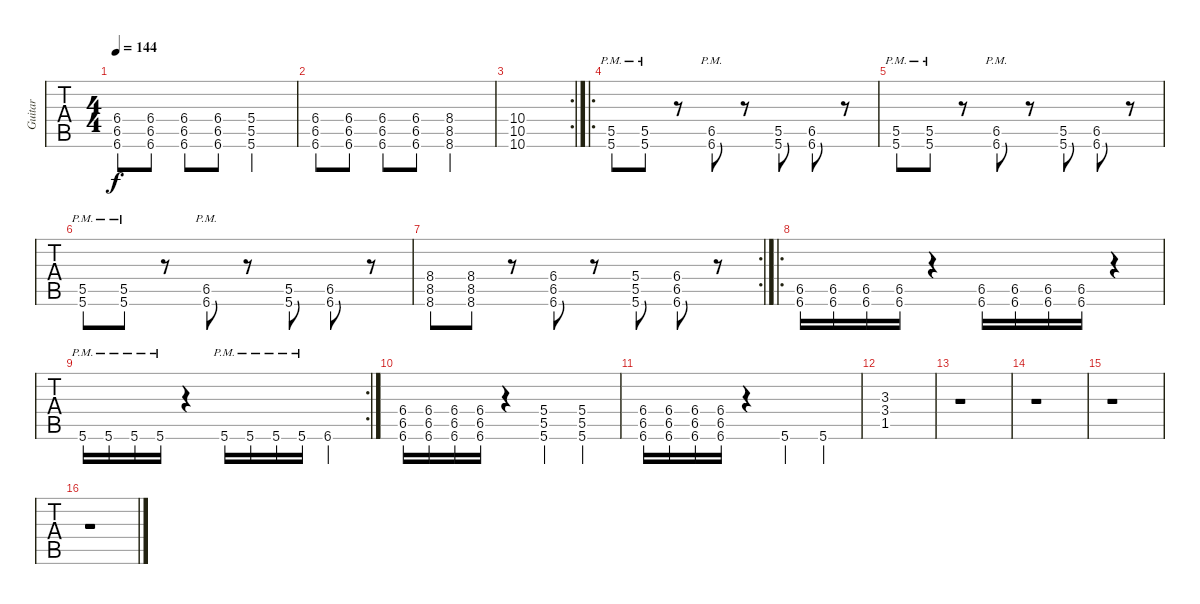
\track ("Guitar" "Guitar") {instrument electricguitarclean}
\staff {tabs}
\tuning (D4 A3 F3 C3 G2 C2) {hide}
\ts (4 4)
\tempo 144
\clef g2
\ks c
(6.4 6.5 6.6).8{dy f} (6.4 6.5 6.6).8 (6.4 6.5 6.6).8 (6.4 6.5 6.6).8 (5.4 5.5 5.6).2 |
(6.4 6.5 6.6).8 (6.4 6.5 6.6).8 (6.4 6.5 6.6).8 (6.4 6.5 6.6).8 (8.4 8.5 8.6).2 |
\rc 2
(10.4 10.5 10.6).1 |
\ro
(5.5 5.6{pm}).8 (5.5 5.6{pm}).8 r.8 (6.5{pm} 6.6{pm}).8 r.8 (5.5 5.6).8 (6.5 6.6).8 r.8 |
(5.5 5.6{pm}).8 (5.5 5.6{pm}).8 r.8 (6.5{pm} 6.6{pm}).8 r.8 (5.5 5.6).8 (6.5 6.6).8 r.8 |
(5.5 5.6{pm}).8 (5.5 5.6{pm}).8 r.8 (6.5{pm} 6.6{pm}).8 r.8 (5.5 5.6).8 (6.5 6.6).8 r.8 |
\rc 2
(8.4 8.5 8.6).8 (8.4 8.5 8.6).8 r.8 (6.4 6.5 6.6).8 r.8 (5.4 5.5 5.6).8 (6.4 6.5 6.6).8 r.8 |
\ro
(6.5 6.6).16 (6.5 6.6).16 (6.5 6.6).16 (6.5 6.6).16 r.4 (6.5 6.6).16 (6.5 6.6).16 (6.5 6.6).16 (6.5 6.6).16 r.4 |
\rc 2
5.6{pm}.16 5.6{pm}.16 5.6{pm}.16 5.6{pm}.16 r.4 5.6{pm}.16 5.6{pm}.16 5.6{pm}.16 5.6{pm}.16 6.6.4 |
(6.4 6.5 6.6).16 (6.4 6.5 6.6).16 (6.4 6.5 6.6).16 (6.4 6.5 6.6).16 r.4 (5.4 5.5 5.6).4 (5.4 5.5 5.6).4 |
(6.4 6.5 6.6).16 (6.4 6.5 6.6).16 (6.4 6.5 6.6).16 (6.4 6.5 6.6).16 r.4 5.6.4 5.6.4 |
(3.3 3.4 1.5).1 |
r.1 |
r.1 |
r.1 |
r.1
